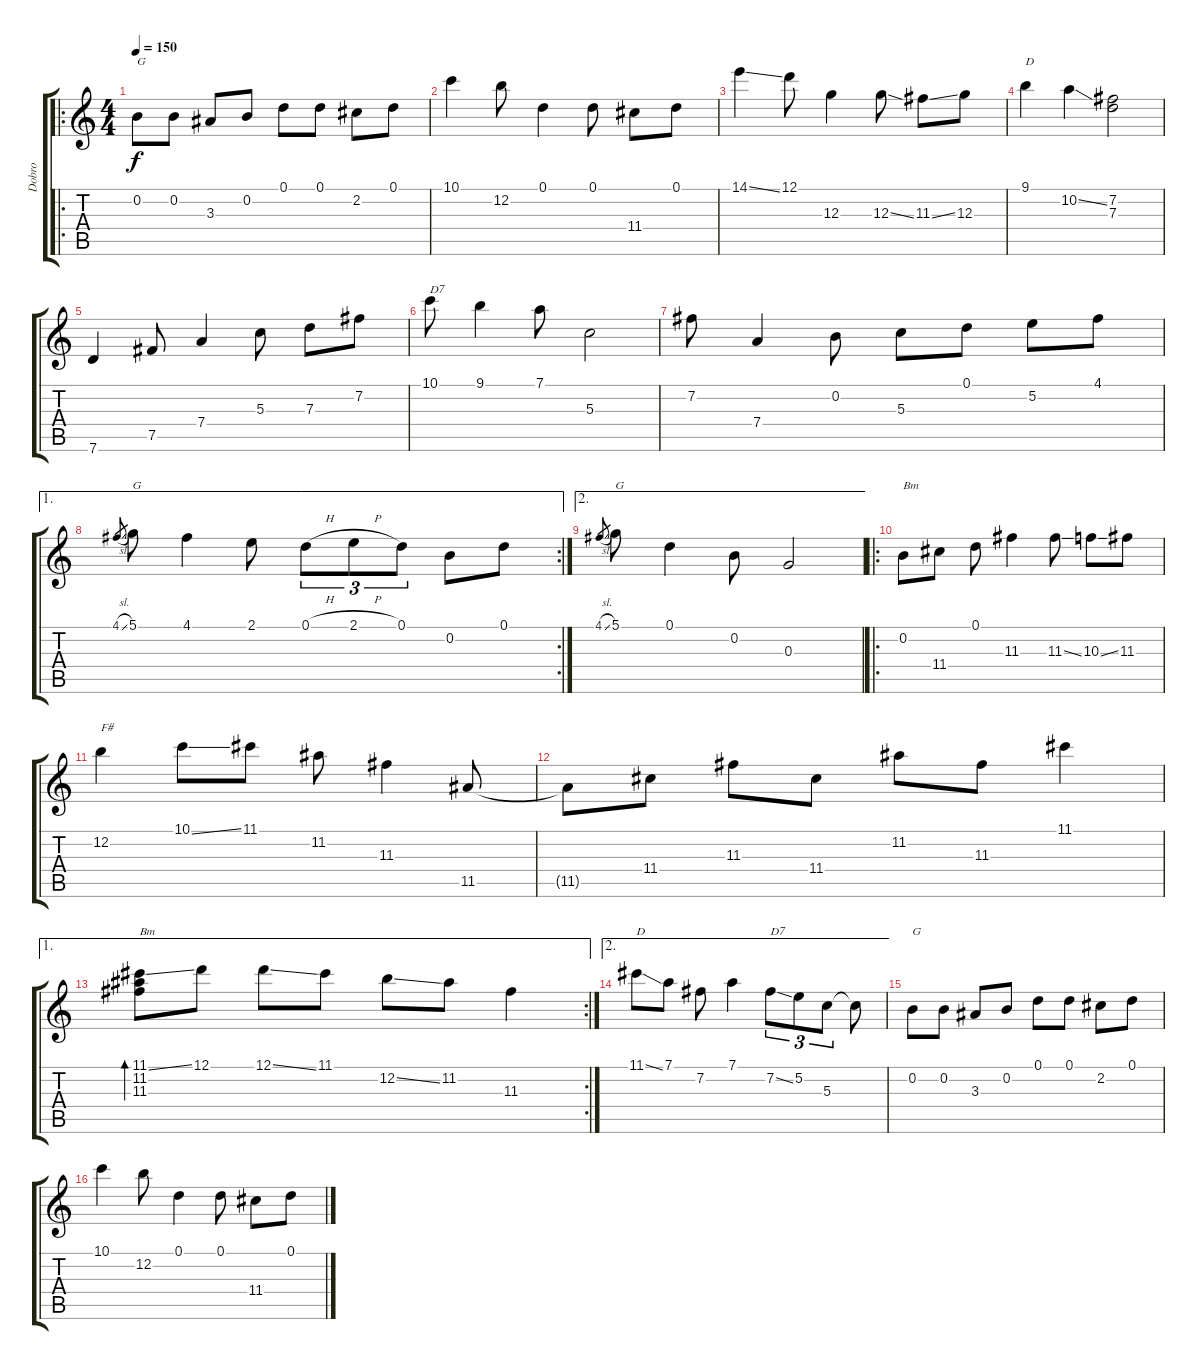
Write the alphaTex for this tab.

\track ("Dobro" "Dobro") {instrument acousticguitarsteel}
\staff {score tabs}
\tuning (D4 B3 G3 D3 B2 G2) {hide}
\ro
\ts (4 4)
\tempo 150
\clef g2
\ks c
0.2.8{txt "G" dy f instrument acousticguitarsteel} 0.2.8 3.3.8 0.2.8 0.1.8 0.1.8 2.2.8 0.1.8 |
10.1.4 12.2.8 0.1.4 0.1.8 11.4.8 0.1.8 |
14.1{ss}.4 12.1.8 12.3.4 12.3{ss}.8 11.3{ss}.8 12.3.8 |
9.1.4{txt "D"} 10.2{ss}.4 (7.2 7.3).2 |
7.6.4 7.5.8 7.4.4 5.3.8 7.3.8 7.2.8 |
10.1.8{txt "D7"} 9.1.4 7.1.8 5.3.2 |
7.2.8 7.4.4 0.2.8 5.3.8 0.1.8 5.2.8 4.1.8 |
\ae 1
\rc 2
4.1{sl}.8{gr} 5.1.8{txt "G"} 4.1.4 2.1.8 0.1{h}.8{tu (3 2)} 2.1{h}.8{tu (3 2)} 0.1.8{tu (3 2)} 0.2.8 0.1.8 |
\ae 2
4.1{sl}.8{gr} 5.1.8{txt "G"} 0.1.4 0.2.8 0.3.2 |
\ro
0.2.8{txt "Bm"} 11.4.8 0.1.8 11.3.4 11.3{ss}.8 10.3{ss}.8 11.3.8 |
12.2.4{txt "F#"} 10.1{ss}.8 11.1.8 11.2.8 11.3.4 11.5.8 |
11.5{t}.8 11.4.8 11.3.8 11.4.8 11.2.8 11.3.8 11.1.4 |
\ae 1
\rc 2
(11.1{ss} 11.2 11.3).8{bd 240 txt "Bm"} 12.1.8 12.1{ss}.8 11.1.8 12.2{ss}.8 11.2.8 11.3.4 |
\ae 2
11.1{ss}.8{txt "D"} 7.1.8 7.2.8 7.1.4 7.2{ss}.8{tu (3 2) txt "D7"} 5.2.8{tu (3 2)} 5.3.8{tu (3 2)} 5.3{t}.8 |
0.2.8{txt "G"} 0.2.8 3.3.8 0.2.8 0.1.8 0.1.8 2.2.8 0.1.8 |
10.1.4 12.2.8 0.1.4 0.1.8 11.4.8 0.1.8
